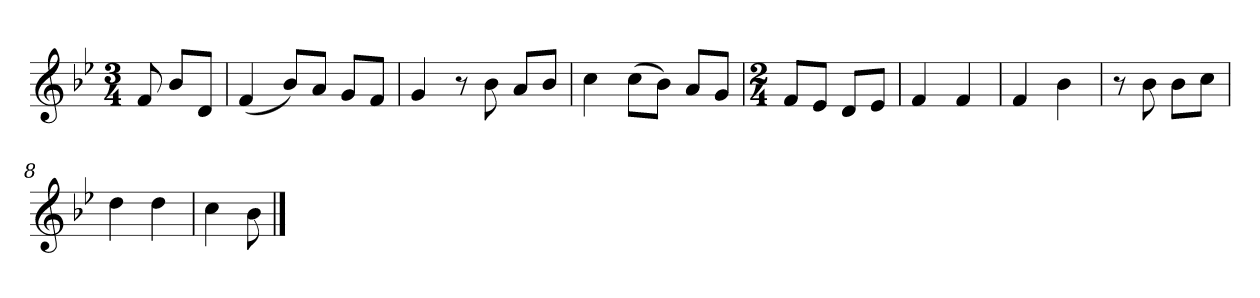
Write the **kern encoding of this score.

**kern
*part1
*staff1
*k[b-e-]
*M3/4
*MM120
=
8f
8b-L
8dJ
=1
(4f
8b-L)
8aJ
8gL
8fJ
=2
4g
8r
8b-
8aL
8b-J
=3
4cc
(8ccL
8b-J)
8aL
8gJ
=4
*M2/4
8fL
8e-J
8dL
8e-J
=5
4f
4f
=6
4f
4b-
=7
8r
8b-
8b-L
8ccJ
=8
4dd
4dd
=9
4cc
8b-
==
*-
